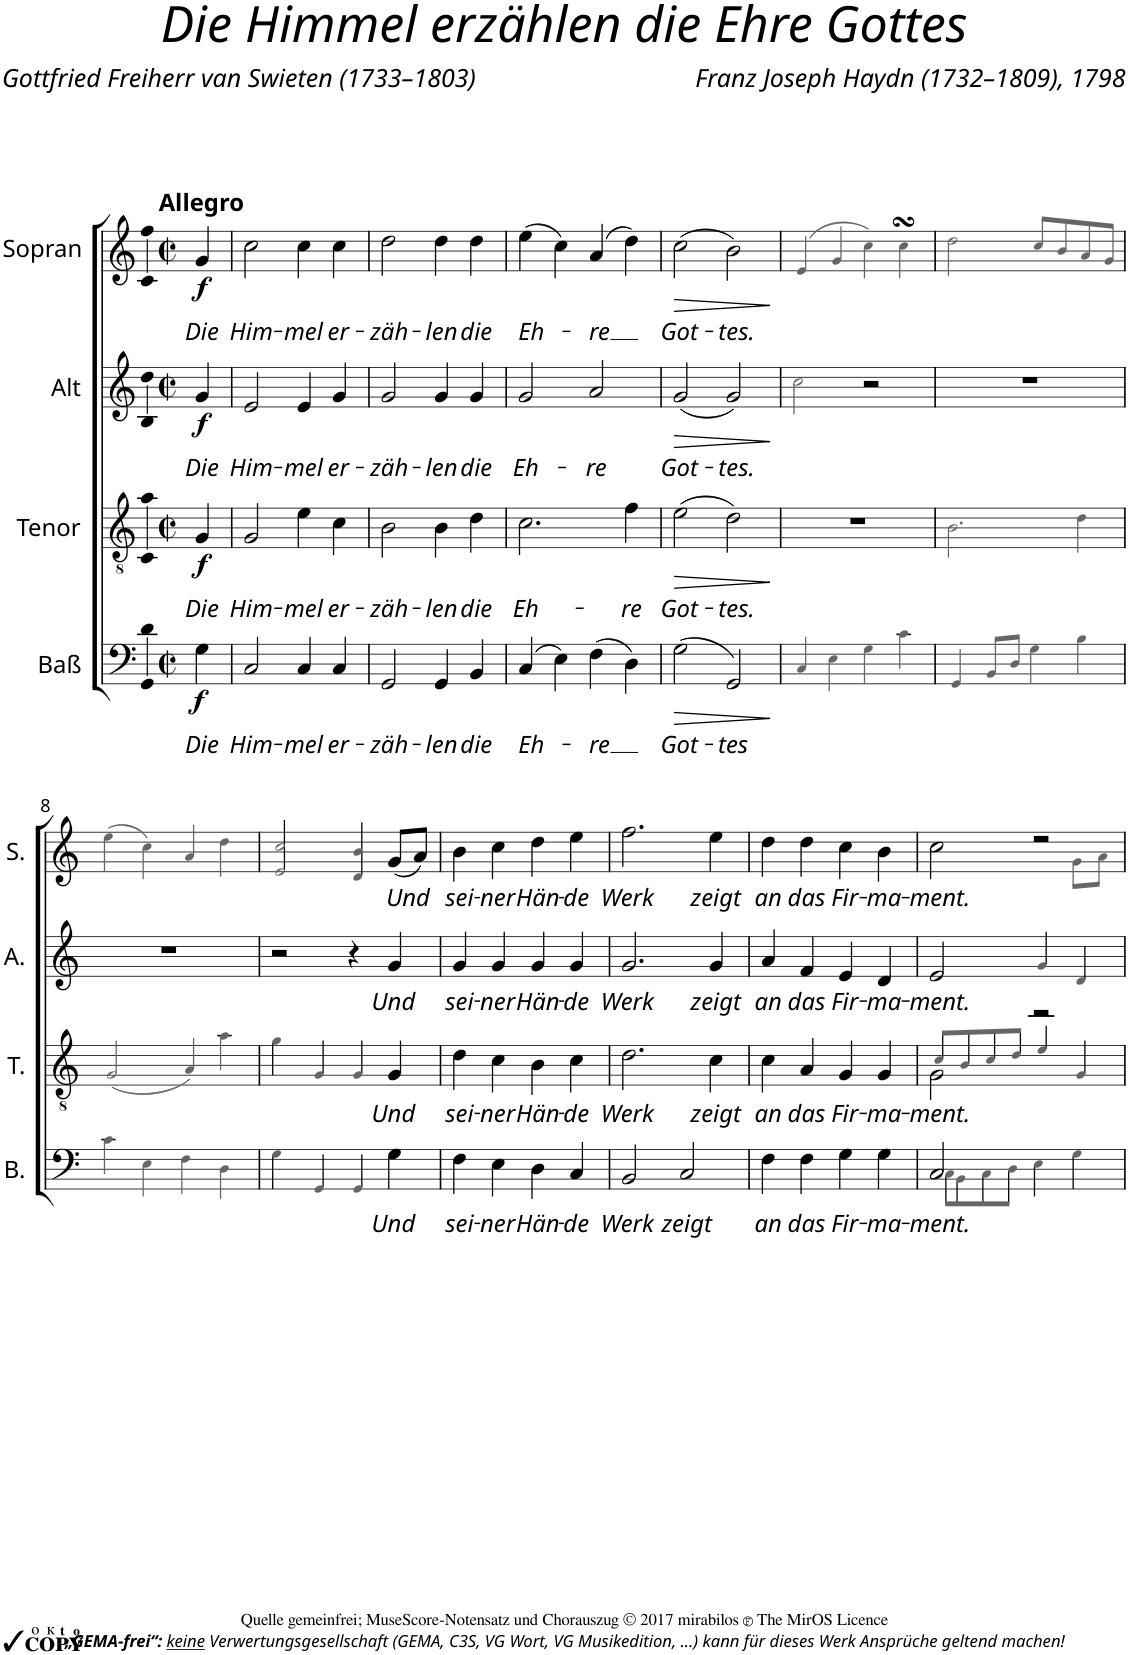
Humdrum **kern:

**kern	**text	**dynam	**kern	**text	**dynam	**kern	**text	**dynam	**kern	**text	**dynam
*part4	*part4	*part4	*part3	*part3	*part3	*part2	*part2	*part2	*part1	*part1	*part1
*staff4	*staff4	*staff4	*staff3	*staff3	*staff3	*staff2	*staff2	*staff2	*staff1	*staff1	*staff1
*I"Baß	*	*	*I"Tenor	*	*	*I"Alt	*	*	*I"Sopran	*	*
*I'B.	*	*	*I'T.	*	*	*I'A.	*	*	*I'S.	*	*
*clefF4	*	*	*clefGv2	*	*	*clefG2	*	*	*clefG2	*	*
*k[]	*	*	*k[]	*	*	*k[]	*	*	*k[]	*	*
*M2/2	*	*	*M2/2	*	*	*M2/2	*	*	*M2/2	*	*
*met(c|)	*	*	*met(c|)	*	*	*met(c|)	*	*	*met(c|)	*	*
=1	=1	=1	=1	=1	=1	=1	=1	=1	=1	=1	=1
!	!	!	!	!	!	!	!	!	!LO:TX:a:B:t=Allegro	!	!
!	!LO:LY:b	!LO:DY:b	!	!LO:LY:b	!LO:DY:b	!	!LO:LY:b	!LO:DY:b	!	!LO:LY:b	!LO:DY:b
4G\	Die	f	4G/	Die	f	4g/	Die	f	4g/	Die	f
=2	=2	=2	=2	=2	=2	=2	=2	=2	=2	=2	=2
!	!LO:LY:b	!	!	!LO:LY:b	!	!	!LO:LY:b	!	!	!LO:LY:b	!
2C/	Him-	.	2G/	Him-	.	2e/	Him-	.	2cc\	Him-	.
!	!LO:LY:b	!	!	!LO:LY:b	!	!	!LO:LY:b	!	!	!LO:LY:b	!
4C/	-mel	.	4e\	-mel	.	4e/	-mel	.	4cc\	-mel	.
!	!LO:LY:b	!	!	!LO:LY:b	!	!	!LO:LY:b	!	!	!LO:LY:b	!
4C/	er-	.	4c\	er-	.	4g/	er-	.	4cc\	er-	.
=3	=3	=3	=3	=3	=3	=3	=3	=3	=3	=3	=3
!	!LO:LY:b	!	!	!LO:LY:b	!	!	!LO:LY:b	!	!	!LO:LY:b	!
2GG/	-zäh-	.	2B\	-zäh-	.	2g/	-zäh-	.	2dd\	-zäh-	.
!	!LO:LY:b	!	!	!LO:LY:b	!	!	!LO:LY:b	!	!	!LO:LY:b	!
4GG/	-len	.	4B\	-len	.	4g/	-len	.	4dd\	-len	.
!	!LO:LY:b	!	!	!LO:LY:b	!	!	!LO:LY:b	!	!	!LO:LY:b	!
4BB/	die	.	4d\	die	.	4g/	die	.	4dd\	die	.
=4	=4	=4	=4	=4	=4	=4	=4	=4	=4	=4	=4
!	!LO:LY:b	!	!	!LO:LY:b	!	!	!LO:LY:b	!	!	!LO:LY:b	!
(4C/	Eh-	.	2.c\	Eh-	.	2g/	Eh-	.	(4ee\	Eh-	.
4E\)	.	.	.	.	.	.	.	.	4cc\)	.	.
!	!LO:LY:b	!	!	!	!	!	!LO:LY:b	!	!	!LO:LY:b	!
(4F\	-re	.	.	.	.	2a/	-re	.	(4a/	-re	.
!	!	!	!	!LO:LY:b	!	!	!	!	!	!	!
4D\)	.	.	4f\	-re	.	.	.	.	4dd\)	.	.
=5	=5	=5	=5	=5	=5	=5	=5	=5	=5	=5	=5
!	!LO:LY:b	!LO:HP:b	!	!LO:LY:b	!LO:HP:b	!	!LO:LY:b	!LO:HP:b	!	!LO:LY:b	!LO:HP:b
(2G\	Got-	>	(2e\	Got-	>	(2g/	Got-	>	(2cc\	Got-	>
!	!LO:LY:b	!	!	!LO:LY:b	!	!	!LO:LY:b	!	!	!LO:LY:b	!
2GG/)	-tes	.	2d\)	-tes.	.	2g/)	-tes.	.	2b\)	-tes.	.
.	.	]	.	.	]	.	.	]	.	.	]
=6	=6	=6	=6	=6	=6	=6	=6	=6	=6	=6	=6
4Ci/	.	.	1r	.	.	2cci\	.	.	(4ei/	.	.
4Ei\	.	.	.	.	.	.	.	.	4gi/	.	.
4Gi\	.	.	.	.	.	2r	.	.	4cci\)	.	.
4ci\	.	.	.	.	.	.	.	.	4ccsSSsi\	.	.
=7	=7	=7	=7	=7	=7	=7	=7	=7	=7	=7	=7
4GGi/	.	.	2.Bi\	.	.	1r	.	.	2ddi\	.	.
8BBi/L	.	.	.	.	.	.	.	.	.	.	.
8Di/J	.	.	.	.	.	.	.	.	.	.	.
4Gi\	.	.	.	.	.	.	.	.	8cci/L	.	.
.	.	.	.	.	.	.	.	.	8bi/	.	.
4Bi\	.	.	4di\	.	.	.	.	.	8ai/	.	.
.	.	.	.	.	.	.	.	.	8gi/J	.	.
!!LO:LB:g=z
=8	=8	=8	=8	=8	=8	=8	=8	=8	=8	=8	=8
4ci\	.	.	(2Gi/	.	.	1r	.	.	(4eei\	.	.
4Ei\	.	.	.	.	.	.	.	.	4cci\)	.	.
4Fi\	.	.	4Ai/)	.	.	.	.	.	4ai/	.	.
4Di\	.	.	4ai\	.	.	.	.	.	4ddi\	.	.
=9	=9	=9	=9	=9	=9	=9	=9	=9	=9	=9	=9
4Gi\	.	.	4gi\	.	.	2r	.	.	2ei/ 2cci/	.	.
4GGi/	.	.	4Gi/	.	.	.	.	.	.	.	.
4GGi/	.	.	4Gi/	.	.	4r	.	.	4di/ 4bi/	.	.
!	!LO:LY:b	!	!	!LO:LY:b	!	!	!LO:LY:b	!	!	!LO:LY:b	!
4G\	Und	.	4G/	Und	.	4g/	Und	.	(8g/L	Und	.
.	.	.	.	.	.	.	.	.	8a/J)	.	.
=10	=10	=10	=10	=10	=10	=10	=10	=10	=10	=10	=10
!	!LO:LY:b	!	!	!LO:LY:b	!	!	!LO:LY:b	!	!	!LO:LY:b	!
4F\	sei-	.	4d\	sei-	.	4g/	sei-	.	4b\	sei-	.
!	!LO:LY:b	!	!	!LO:LY:b	!	!	!LO:LY:b	!	!	!LO:LY:b	!
4E\	-ner	.	4c\	-ner	.	4g/	-ner	.	4cc\	-ner	.
!	!LO:LY:b	!	!	!LO:LY:b	!	!	!LO:LY:b	!	!	!LO:LY:b	!
4D\	Hän-	.	4B\	Hän-	.	4g/	Hän-	.	4dd\	Hän-	.
!	!LO:LY:b	!	!	!LO:LY:b	!	!	!LO:LY:b	!	!	!LO:LY:b	!
4C/	-de	.	4c\	-de	.	4g/	-de	.	4ee\	-de	.
=11	=11	=11	=11	=11	=11	=11	=11	=11	=11	=11	=11
!	!LO:LY:b	!	!	!LO:LY:b	!	!	!LO:LY:b	!	!	!LO:LY:b	!
2BB/	Werk	.	2.d\	Werk	.	2.g/	Werk	.	2.ff\	Werk	.
!	!LO:LY:b	!	!	!	!	!	!	!	!	!	!
2C/	zeigt	.	.	.	.	.	.	.	.	.	.
!	!	!	!	!LO:LY:b	!	!	!LO:LY:b	!	!	!LO:LY:b	!
.	.	.	4c\	zeigt	.	4g/	zeigt	.	4ee\	zeigt	.
=12	=12	=12	=12	=12	=12	=12	=12	=12	=12	=12	=12
!	!LO:LY:b	!	!	!LO:LY:b	!	!	!LO:LY:b	!	!	!LO:LY:b	!
4F\	an	.	4c\	an	.	4a/	an	.	4dd\	an	.
!	!LO:LY:b	!	!	!LO:LY:b	!	!	!LO:LY:b	!	!	!LO:LY:b	!
4F\	das	.	4A/	das	.	4f/	das	.	4dd\	das	.
!	!LO:LY:b	!	!	!LO:LY:b	!	!	!LO:LY:b	!	!	!LO:LY:b	!
4G\	Fir-	.	4G/	Fir-	.	4e/	Fir-	.	4cc\	Fir-	.
!	!LO:LY:b	!	!	!LO:LY:b	!	!	!LO:LY:b	!	!	!LO:LY:b	!
4G\	-ma-	.	4G/	-ma-	.	4d/	-ma-	.	4b\	-ma-	.
=13	=13	=13	=13	=13	=13	=13	=13	=13	=13	=13	=13
!	!LO:LY:b	!	!	!LO:LY:b	!	!	!LO:LY:b	!	!	!LO:LY:b	!
*^	*	*	*^	*	*	*	*	*	*^	*	*
2C/	8Ci\L	ment.	.	2G\	8ci/L	ment.	.	2e/	-ment.	.	2cc\	2.ryy	-ment.	.
.	8BBi\	.	.	.	8Bi/	.	.	.	.	.	.	.	.	.
.	8Ci\	.	.	.	8ci/	.	.	.	.	.	.	.	.	.
.	8Di\J	.	.	.	8di/J	.	.	.	.	.	.	.	.	.
2ryy	4Ei\	.	.	2r	4ei/	.	.	4gi/	.	.	2r	.	.	.
.	4Gi\	.	.	.	4Gi/	.	.	4di/	.	.	.	8gi\L	.	.
.	.	.	.	.	.	.	.	.	.	.	.	8ai\J	.	.
*v	*v	*	*	*	*	*	*	*	*	*	*v	*v	*	*
*	*	*	*v	*v	*	*	*	*	*	*	*	*
=	=	=	=	=	=	=	=	=	=	=	=
*-	*-	*-	*-	*-	*-	*-	*-	*-	*-	*-	*-
